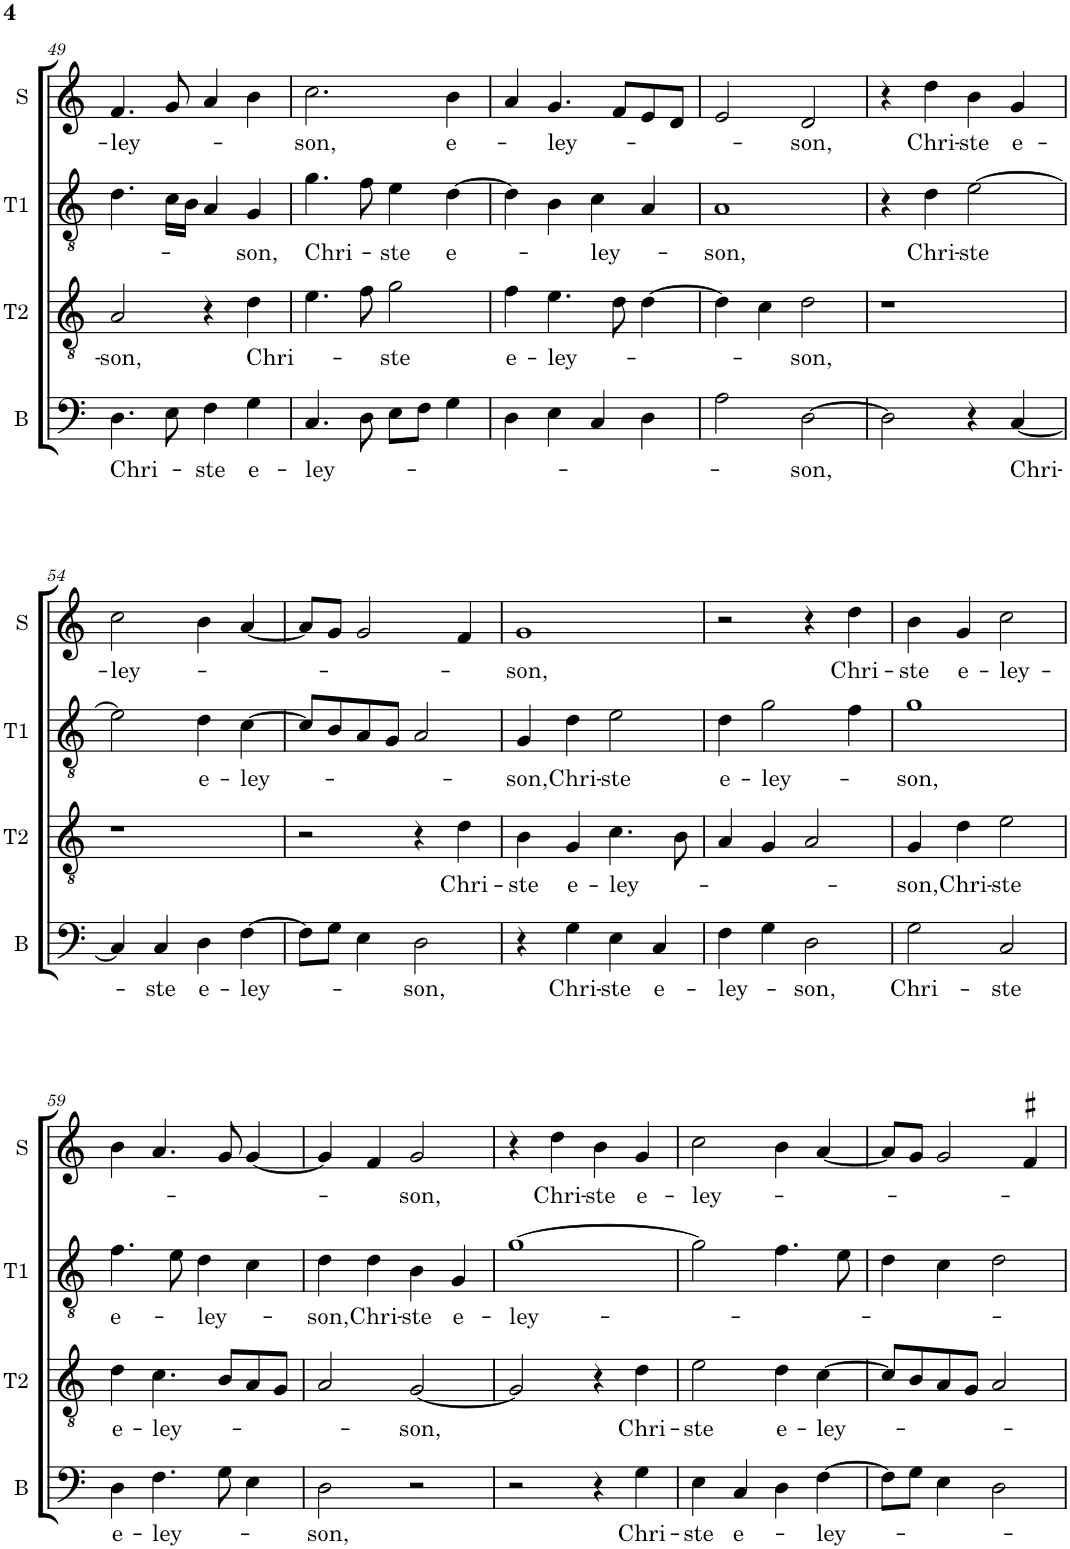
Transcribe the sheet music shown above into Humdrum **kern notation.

**kern	**text	**kern	**text	**kern	**text	**kern	**text
*part4	*part4	*part3	*part3	*part2	*part2	*part1	*part1
*staff4	*staff4	*staff3	*staff3	*staff2	*staff2	*staff1	*staff1
*I"B	*	*I"T2	*	*I"T1	*	*I"S	*
*I'B	*	*I'T2	*	*I'T1	*	*I'S	*
!!LO:PB:g=z
*clefF4	*	*clefGv2	*	*clefGv2	*	*clefG2	*
*	*	*	*	*Trd4c7	*	*	*
*k[]	*	*k[]	*	*k[]	*	*k[]	*
*M2/2	*	*M2/2	*	*M2/2	*	*M2/2	*
*met(c|)	*	*met(c|)	*	*met(c|)	*	*met(c|)	*
=49	=49	=49	=49	=49	=49	=49	=49
!	!LO:LY:b	!	!LO:LY:b	!	!	!	!LO:LY:b
4.D\	Chri-	2A/	-son,	4.d\	.	4.f/	-ley-
8E\	.	.	.	16c\LL	.	8g/	.
.	.	.	.	16B\JJ	.	.	.
!	!LO:LY:b	!	!	!	!	!	!
4F\	-ste	4r	.	4A/	.	4a/	.
!	!LO:LY:b	!	!LO:LY:b	!	!LO:LY:b	!	!
4G\	e-	4d\	Chri-	4G/	-son,	4b\	.
=50	=50	=50	=50	=50	=50	=50	=50
!	!LO:LY:b	!	!	!	!LO:LY:b	!	!LO:LY:b
4.C/	-ley-	4.e\	.	4.g\	Chri-	2.cc\	-son,
8D\	.	8f\	.	8f\	.	.	.
!	!	!	!LO:LY:b	!	!LO:LY:b	!	!
8E\L	.	2g\	-ste	4e\	-ste	.	.
8F\J	.	.	.	.	.	.	.
!	!	!	!	!	!LO:LY:b	!	!LO:LY:b
4G\	.	.	.	[4d\	e-	4b\	e-
=51	=51	=51	=51	=51	=51	=51	=51
!	!	!	!LO:LY:b	!	!	!	!
4D\	.	4f\	e-	4d\]	.	4a/	.
!	!	!	!LO:LY:b	!	!	!	!LO:LY:b
4E\	.	4.e\	-ley-	4B\	.	4.g/	-ley-
!	!	!	!	!	!LO:LY:b	!	!
4C/	.	.	.	4c\	-ley-	.	.
.	.	8d\	.	.	.	8f/L	.
4D\	.	[4d\	.	4A/	.	8e/	.
.	.	.	.	.	.	8d/J	.
=52	=52	=52	=52	=52	=52	=52	=52
!	!	!	!	!	!LO:LY:b	!	!
2A\	.	4d\]	.	1A	-son,	2e/	.
.	.	4c\	.	.	.	.	.
!	!LO:LY:b	!	!LO:LY:b	!	!	!	!LO:LY:b
[2D\	-son,	2d\	-son,	.	.	2d/	-son,
=53	=53	=53	=53	=53	=53	=53	=53
2D\]	.	1r	.	4r	.	4r	.
!	!	!	!	!	!LO:LY:b	!	!LO:LY:b
.	.	.	.	4d\	Chri-	4dd\	Chri-
!	!	!	!	!	!LO:LY:b	!	!LO:LY:b
4r	.	.	.	[2e\	-ste	4b\	-ste
!	!LO:LY:b	!	!	!	!	!	!LO:LY:b
[4C/	Chri-	.	.	.	.	4g/	e-
!!LO:LB:g=z
=54	=54	=54	=54	=54	=54	=54	=54
!	!	!	!	!	!	!	!LO:LY:b
4C/]	.	1r	.	2e\]	.	2cc\	-ley-
!	!LO:LY:b	!	!	!	!	!	!
4C/	-ste	.	.	.	.	.	.
!	!LO:LY:b	!	!	!	!LO:LY:b	!	!
4D\	e-	.	.	4d\	e-	4b\	.
!	!LO:LY:b	!	!	!	!LO:LY:b	!	!
[4F\	-ley-	.	.	[4c\	-ley-	[4a/	.
=55	=55	=55	=55	=55	=55	=55	=55
8F\L]	.	2r	.	8c/L]	.	8a/L]	.
8G\J	.	.	.	8B/	.	8g/J	.
4E\	.	.	.	8A/	.	2g/	.
.	.	.	.	8G/J	.	.	.
!	!LO:LY:b	!	!	!	!	!	!
2D\	-son,	4r	.	2A/	.	.	.
!	!	!	!LO:LY:b	!	!	!	!
.	.	4d\	Chri-	.	.	4f/	.
=56	=56	=56	=56	=56	=56	=56	=56
!	!	!	!LO:LY:b	!	!LO:LY:b	!	!LO:LY:b
4r	.	4B\	-ste	4G/	-son,	1g	-son,
!	!LO:LY:b	!	!LO:LY:b	!	!LO:LY:b	!	!
4G\	Chri-	4G/	e-	4d\	Chri-	.	.
!	!LO:LY:b	!	!LO:LY:b	!	!LO:LY:b	!	!
4E\	-ste	4.c\	-ley-	2e\	-ste	.	.
!	!LO:LY:b	!	!	!	!	!	!
4C/	e-	.	.	.	.	.	.
.	.	8B\	.	.	.	.	.
=57	=57	=57	=57	=57	=57	=57	=57
!	!LO:LY:b	!	!	!	!LO:LY:b	!	!
4F\	-ley-	4A/	.	4d\	e-	2r	.
!	!	!	!	!	!LO:LY:b	!	!
4G\	.	4G/	.	2g\	-ley-	.	.
!	!LO:LY:b	!	!	!	!	!	!
2D\	-son,	2A/	.	.	.	4r	.
!	!	!	!	!	!	!	!LO:LY:b
.	.	.	.	4f\	.	4dd\	Chri-
=58	=58	=58	=58	=58	=58	=58	=58
!	!LO:LY:b	!	!LO:LY:b	!	!LO:LY:b	!	!LO:LY:b
2G\	Chri-	4G/	-son,	1g	-son,	4b\	-ste
!	!	!	!LO:LY:b	!	!	!	!LO:LY:b
.	.	4d\	Chri-	.	.	4g/	e-
!	!LO:LY:b	!	!LO:LY:b	!	!	!	!LO:LY:b
2C/	-ste	2e\	-ste	.	.	2cc\	-ley-
!!LO:LB:g=z
=59	=59	=59	=59	=59	=59	=59	=59
!	!LO:LY:b	!	!LO:LY:b	!	!LO:LY:b	!	!
4D\	e-	4d\	e-	4.f\	e-	4b\	.
!	!LO:LY:b	!	!LO:LY:b	!	!	!	!
4.F\	-ley-	4.c\	-ley-	.	.	4.a/	.
.	.	.	.	8e\	.	.	.
!	!	!	!	!	!LO:LY:b	!	!
.	.	.	.	4d\	-ley-	.	.
8G\	.	8B/L	.	.	.	8g/	.
4E\	.	8A/	.	4c\	.	[4g/	.
.	.	8G/J	.	.	.	.	.
=60	=60	=60	=60	=60	=60	=60	=60
!	!LO:LY:b	!	!	!	!LO:LY:b	!	!
2D\	-son,	2A/	.	4d\	-son,	4g/]	.
!	!	!	!	!	!LO:LY:b	!	!
.	.	.	.	4d\	Chri-	4f/	.
!	!	!	!LO:LY:b	!	!LO:LY:b	!	!LO:LY:b
2r	.	[2G/	-son,	4B\	-ste	2g/	-son,
!	!	!	!	!	!LO:LY:b	!	!
.	.	.	.	4G/	e-	.	.
=61	=61	=61	=61	=61	=61	=61	=61
!	!	!	!	!	!LO:LY:b	!	!
2r	.	2G/]	.	[1g	-ley-	4r	.
!	!	!	!	!	!	!	!LO:LY:b
.	.	.	.	.	.	4dd\	Chri-
!	!	!	!	!	!	!	!LO:LY:b
4r	.	4r	.	.	.	4b\	-ste
!	!LO:LY:b	!	!LO:LY:b	!	!	!	!LO:LY:b
4G\	Chri-	4d\	Chri-	.	.	4g/	e-
=62	=62	=62	=62	=62	=62	=62	=62
!	!LO:LY:b	!	!LO:LY:b	!	!	!	!LO:LY:b
4E\	-ste	2e\	-ste	2g\]	.	2cc\	-ley-
!	!LO:LY:b	!	!	!	!	!	!
4C/	e-	.	.	.	.	.	.
!	!	!	!LO:LY:b	!	!	!	!
4D\	.	4d\	e-	4.f\	.	4b\	.
!	!LO:LY:b	!	!LO:LY:b	!	!	!	!
[4F\	-ley-	[4c\	-ley-	.	.	[4a/	.
.	.	.	.	8e\	.	.	.
=63	=63	=63	=63	=63	=63	=63	=63
8F\L]	.	8c/L]	.	4d\	.	8a/L]	.
8G\J	.	8B/	.	.	.	8g/J	.
4E\	.	8A/	.	4c\	.	2g/	.
.	.	8G/J	.	.	.	.	.
2D\	.	2A/	.	2d\	.	.	.
.	.	.	.	.	.	4f#X/	.
=	=	=	=	=	=	=	=
*-	*-	*-	*-	*-	*-	*-	*-
